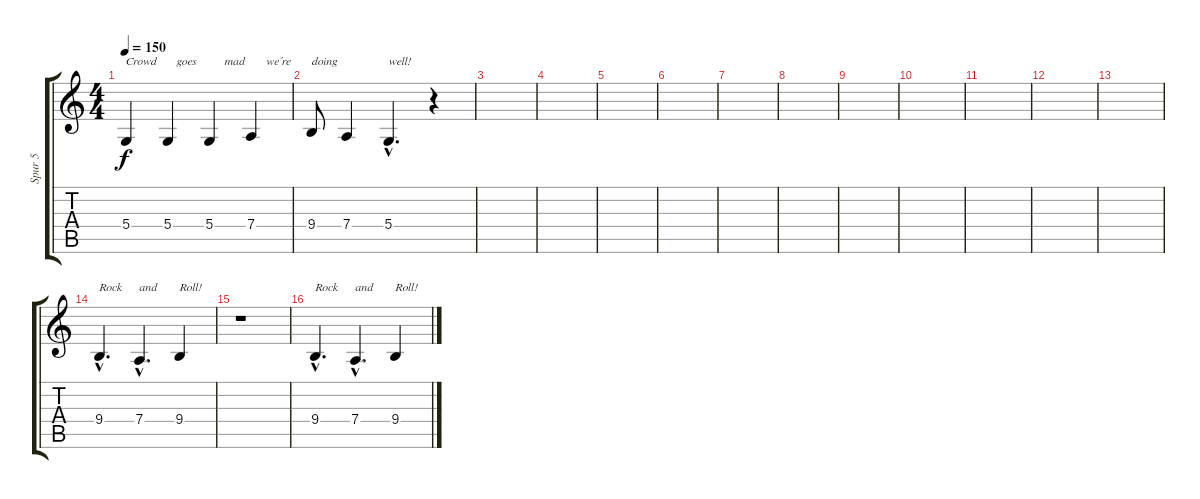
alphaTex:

\track ("Spur 5" "Spur 5") {instrument lead6voice}
\staff {score tabs}
\tuning (E4 B3 G3 D3 A2 E2) {hide}
\ts (4 4)
\tempo 150
\clef g2
\ks c
5.4.4{txt "Crowd" dy f} 5.4.4{txt "   goes"} 5.4.4{txt "     mad"} 7.4.4{txt "     we´re"} |
9.4.8{txt "doing"} 7.4.4 5.4{hac}.4{d txt "well!"} r.4 |
|
|
|
|
|
|
|
|
|
|
|
9.4{hac}.4{d txt "Rock"} 7.4{hac}.4{d txt "and"} 9.4.4{txt "Roll!"} |
r.1 |
9.4{hac}.4{d txt "Rock"} 7.4{hac}.4{d txt "and"} 9.4.4{txt "Roll!"}
